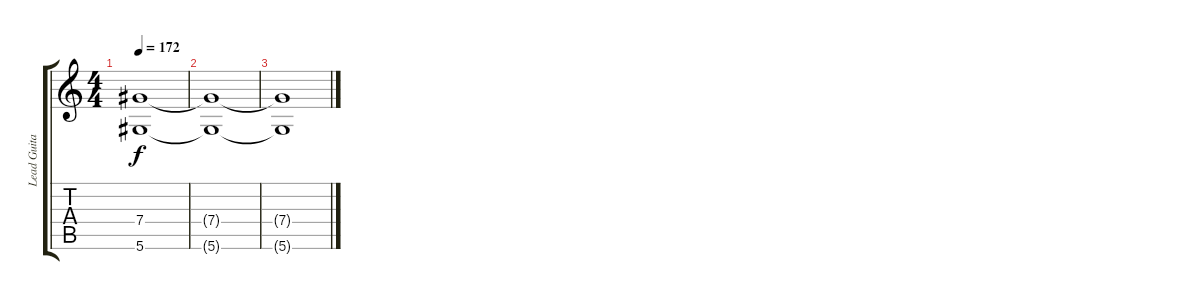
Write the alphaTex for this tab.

\track ("Lead Guitar" "Lead Guita") {instrument distortionguitar}
\staff {score tabs}
\tuning (Eb4 Bb3 Gb3 Db3 Ab2 Eb2) {hide}
\ts (4 4)
\tempo 172
\clef g2
\ks c
(7.4{t} 5.6{t}).1{dy f} |
(7.4{t} 5.6{t}).1 |
(7.4{t} 5.6{t}).1
